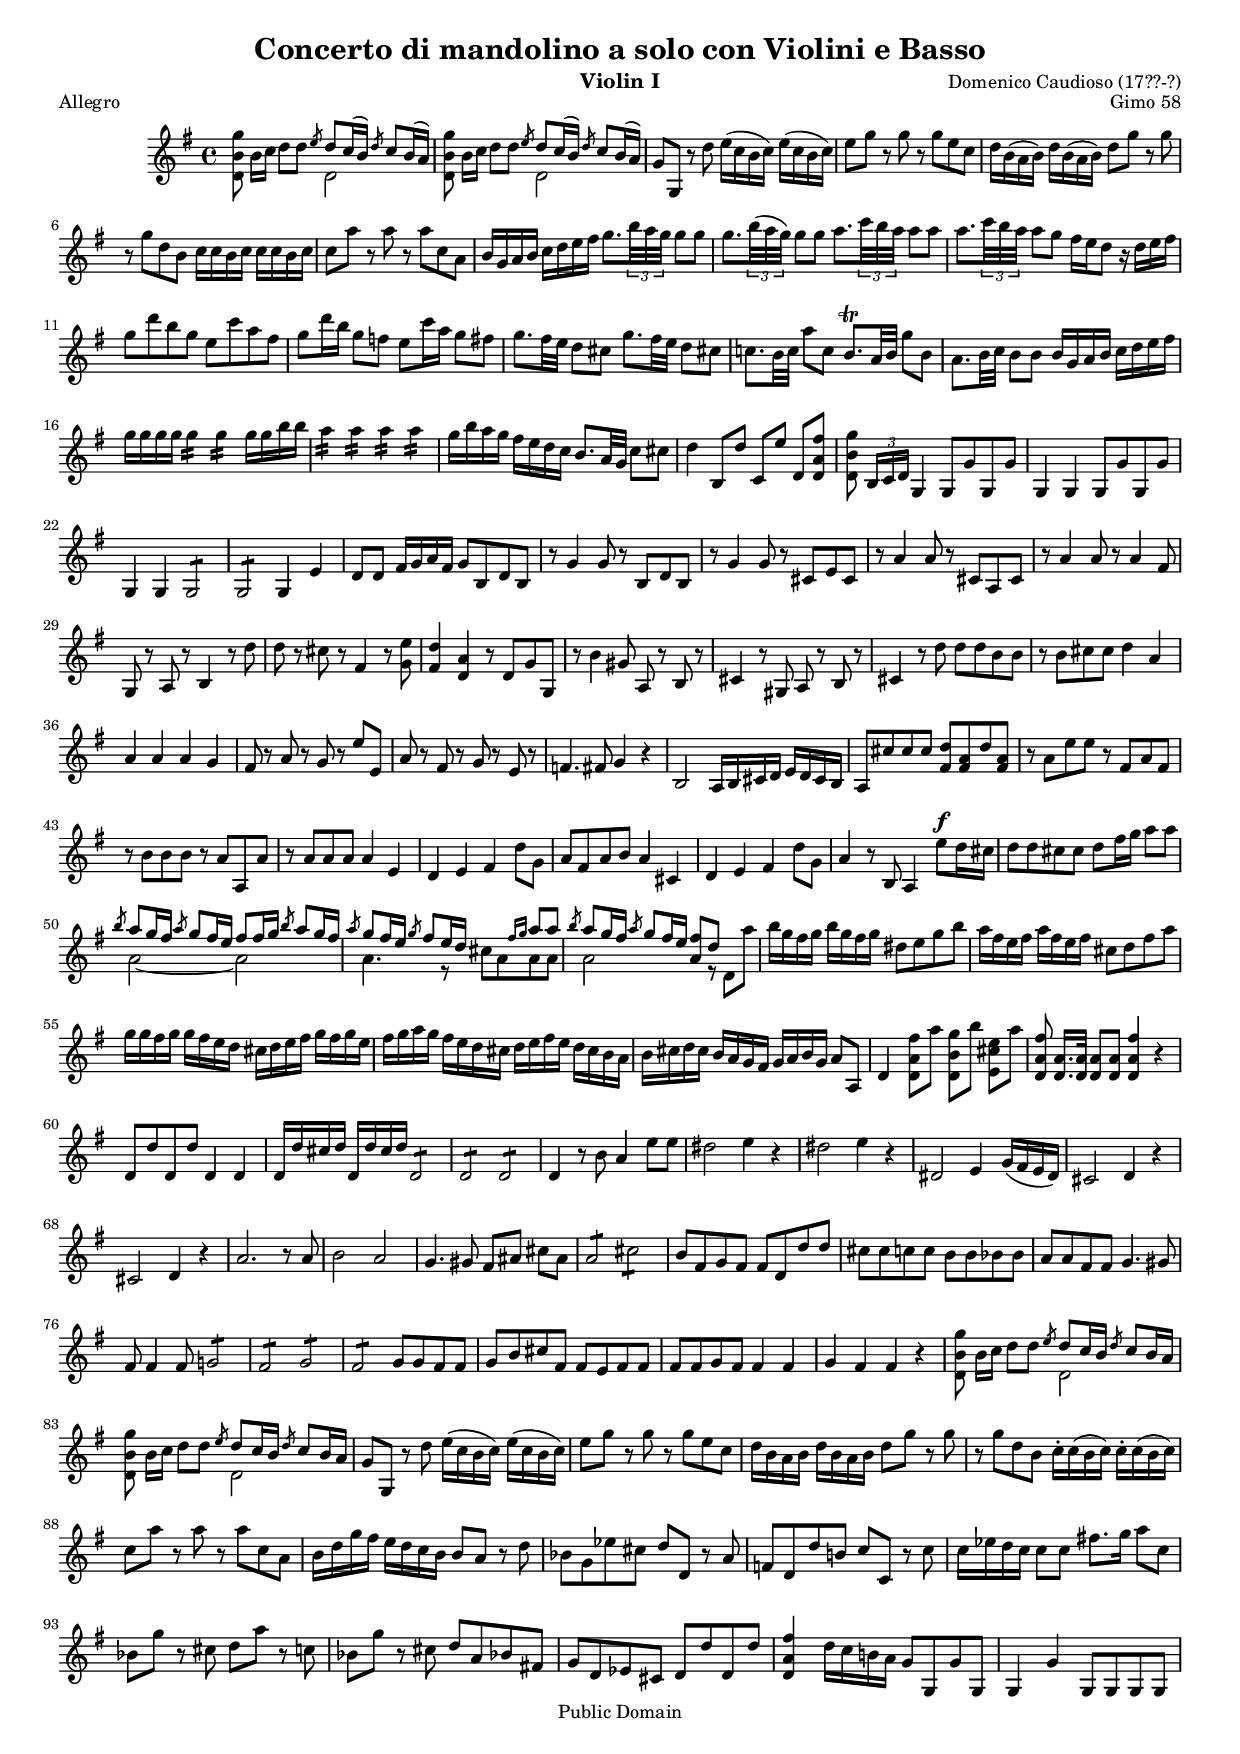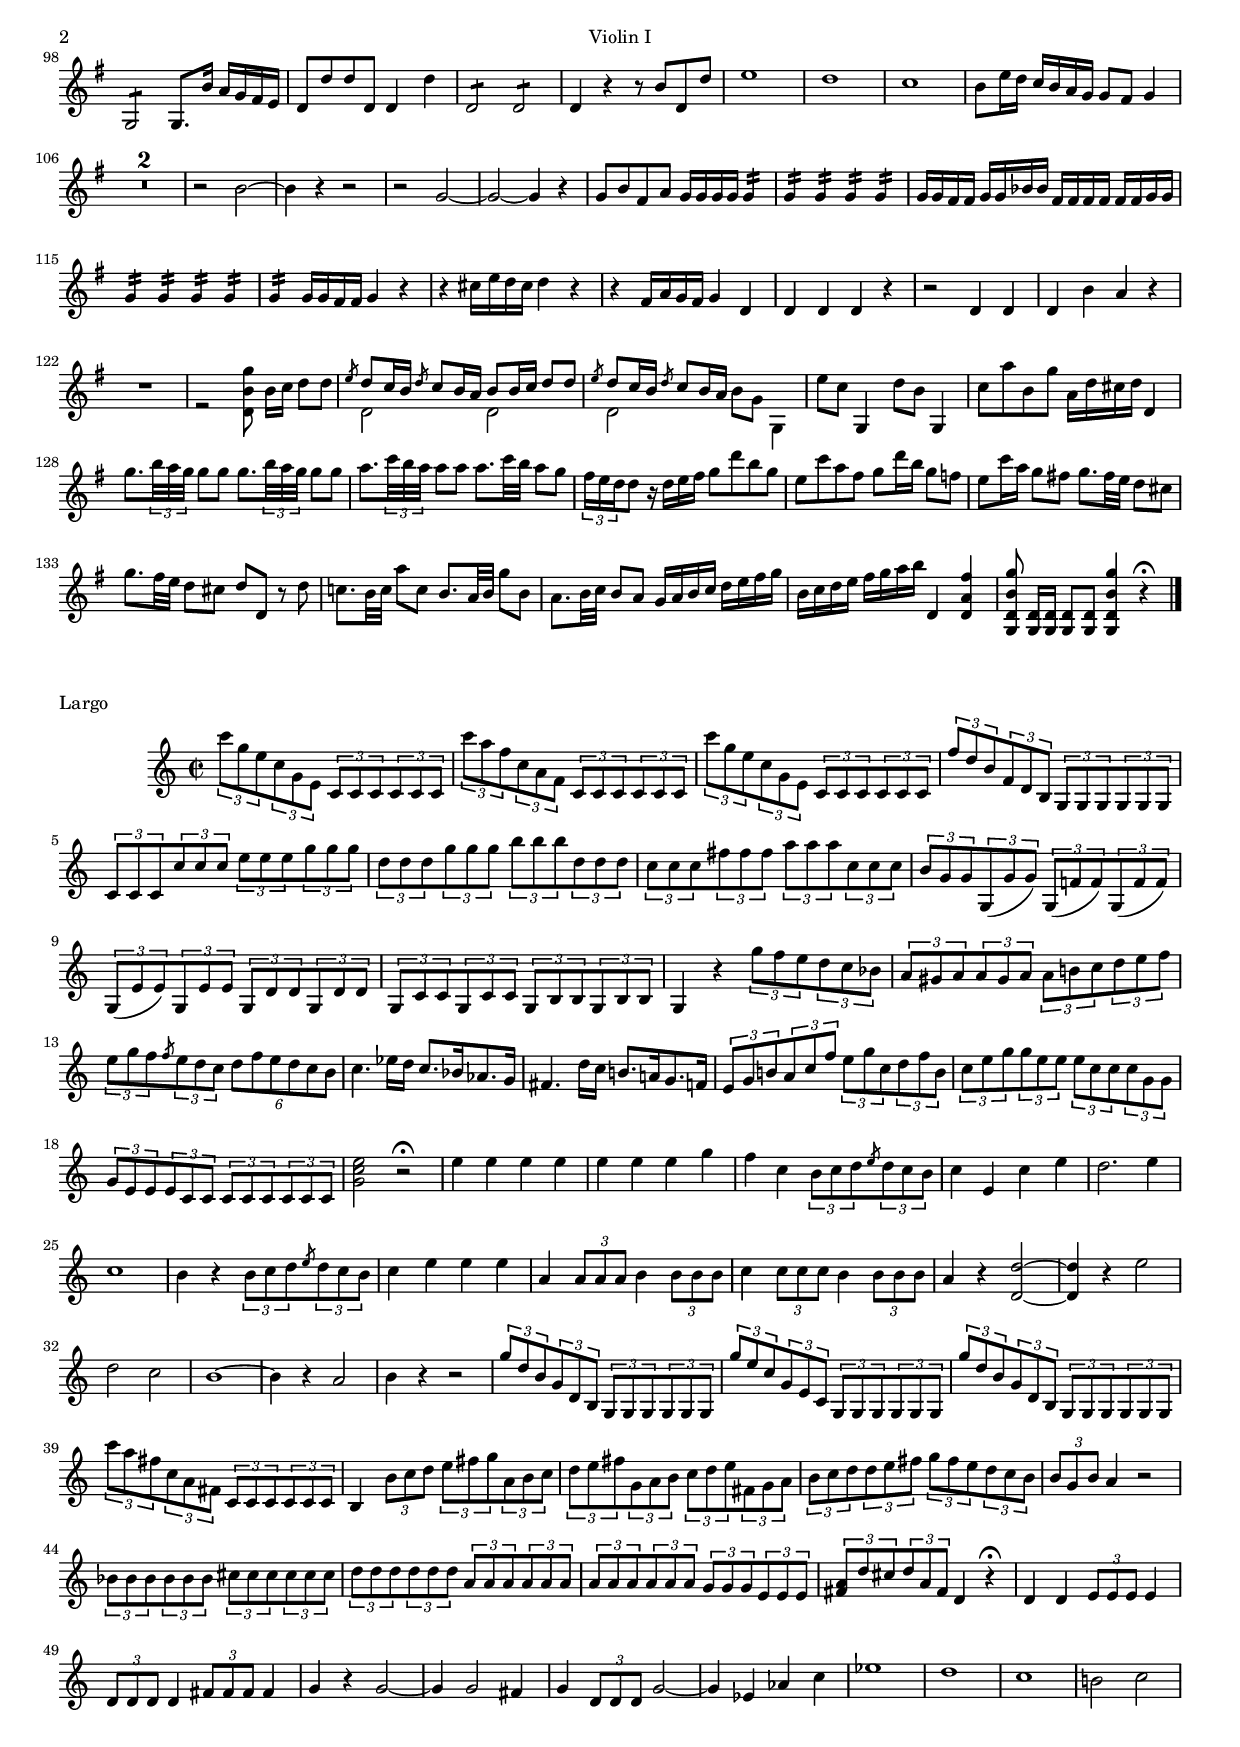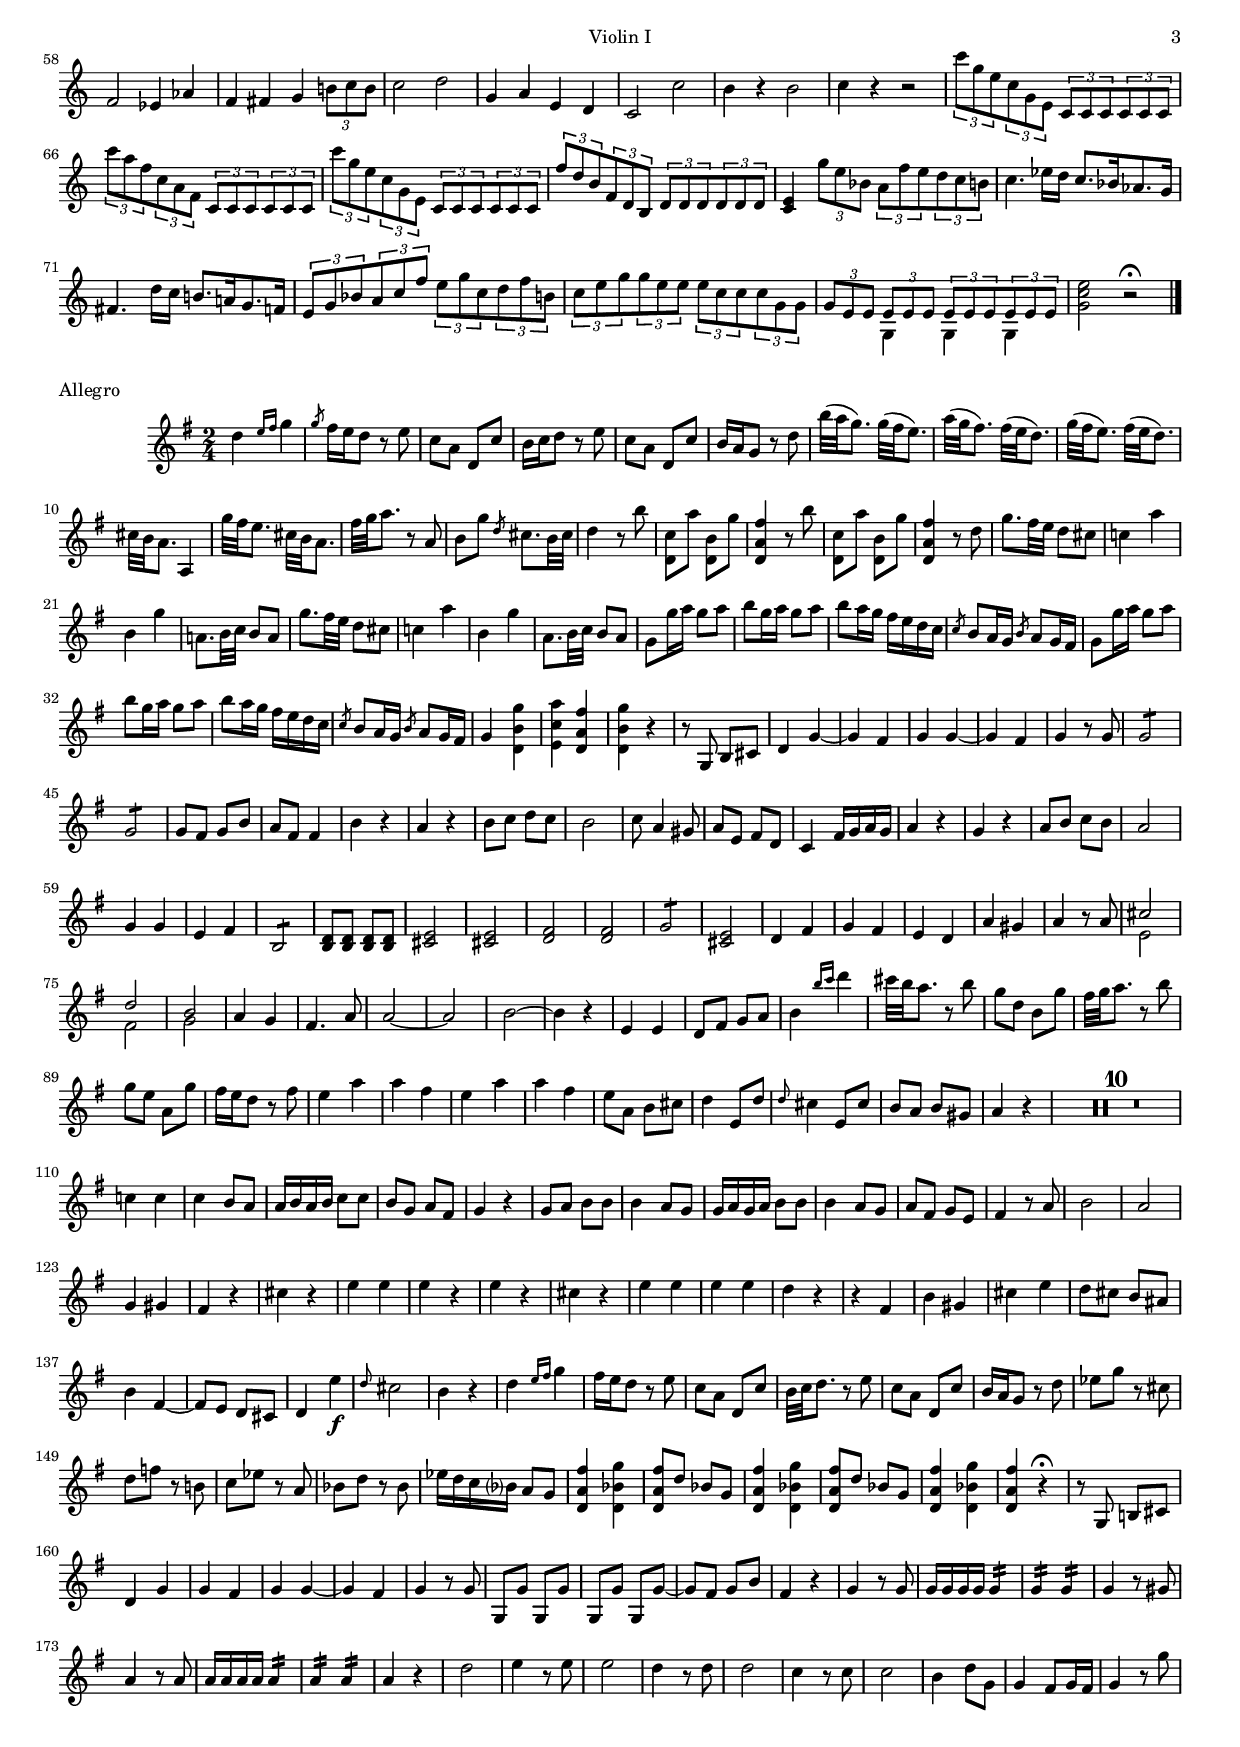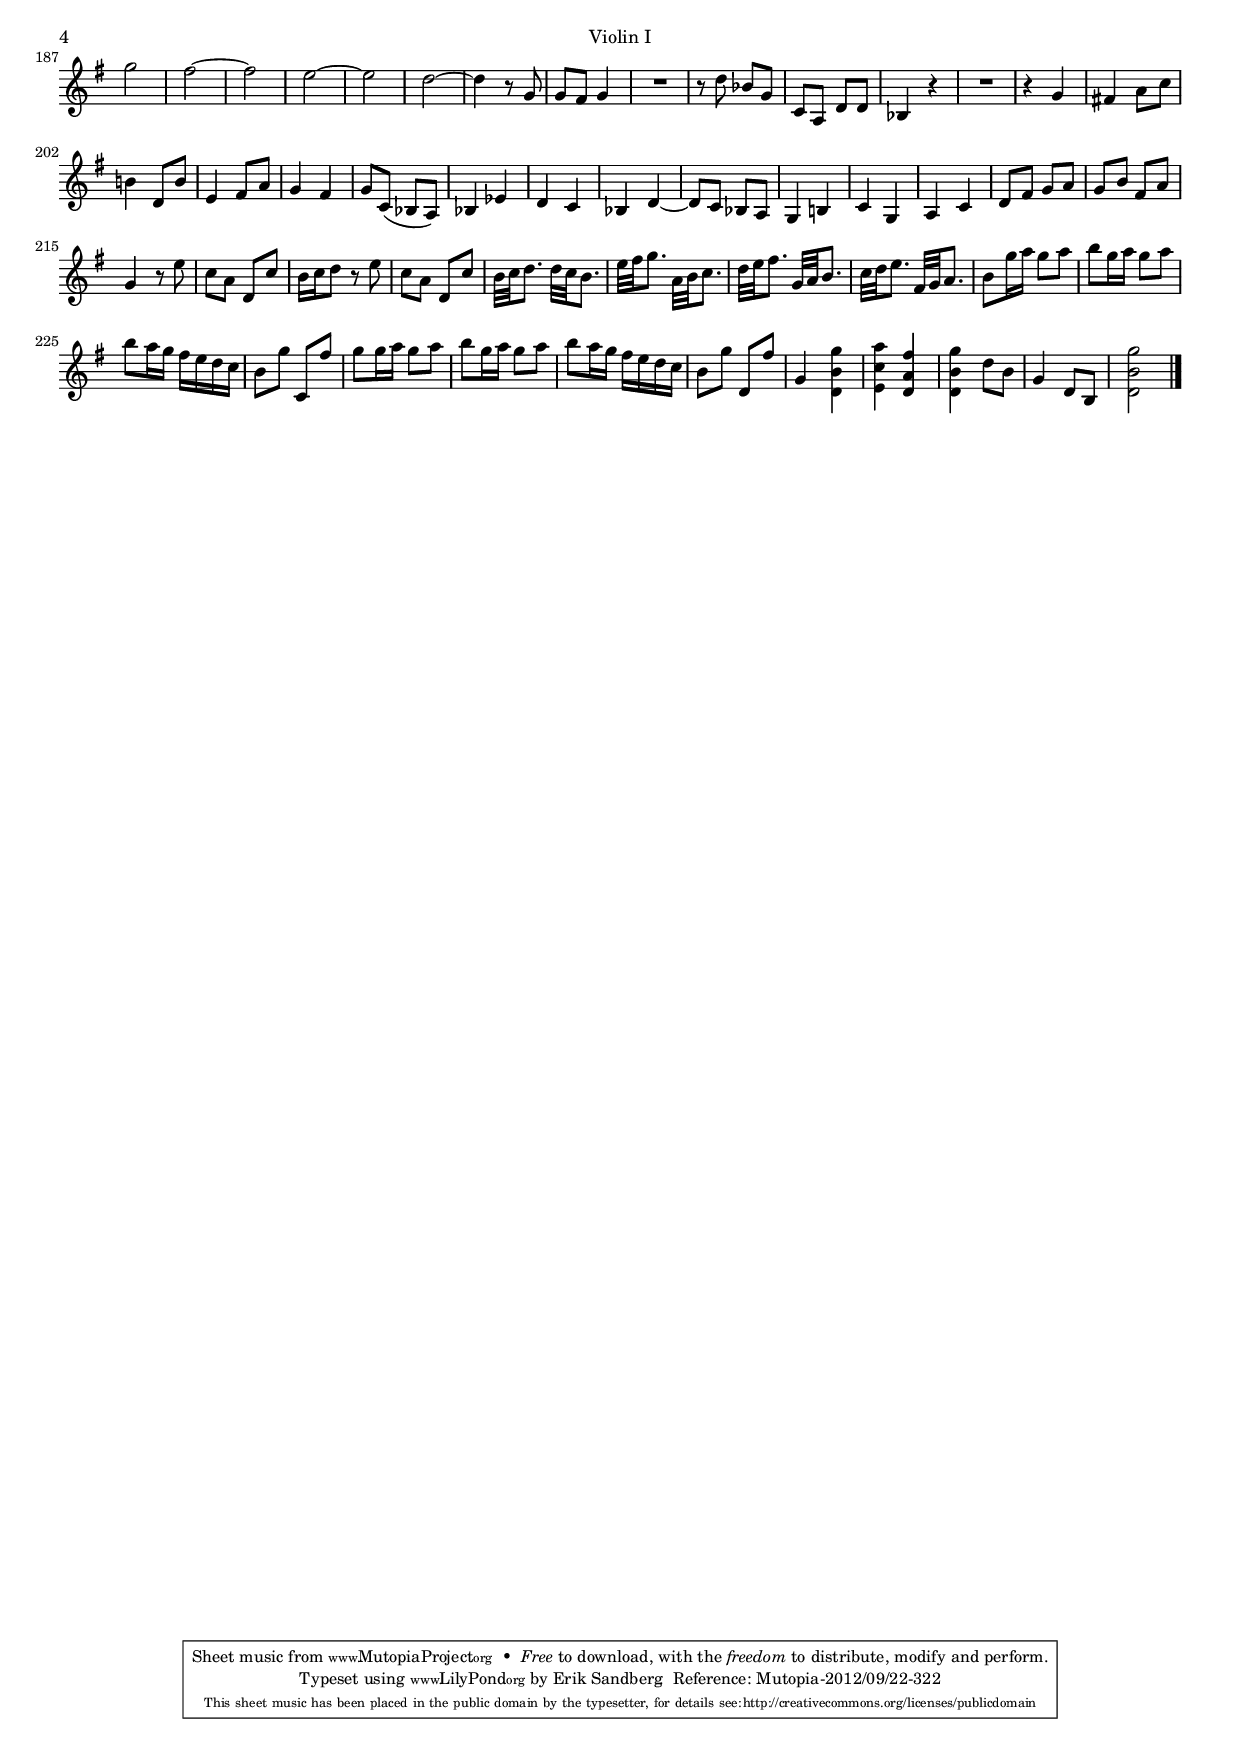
\version "2.16.0"

Instrument = "Violin I"
\include "header.ly"
\version "2.16.0"

IVlnI =  \relative c''' {
  \clef "treble"
  \key g\major
  \time 4/4

  \set Score.skipBars = ##t

  % end beams on quarters by default, and on halfs for eights.

  %1 page 16
  <g b, d,>8  b,16[ c]  <<{s4 \slashedGrace e8 d c16(  b) \slashedGrace d8 c b16(  a)} \\ {d8 d d,2}>> |
  <g' b, d,>8  b,16[ c] <<{s4 \slashedGrace e8 d c16(  b) \slashedGrace d8 c b16(  a)} \\ {d8 d d,2}>> |
  g8 g, r d'' e16( c b  c) e( c b  c) |
  e8 g r g r g e c |
  d16 b( a  b) d b( a  b) d8 g r g |
  r g d b c16 c b c c c b c |
  c8 a' r a r a c, a |
  b16 g a b c d e fis g8. \times 2/3 {b32 a g} g8 g |
  g8. \times 2/3 {b32( a  g)} g8 g a8. \times 2/3 {c32 b a} a8 a |
  %10 Note: the dot in a8. was left out in the manuscript.
  a8. \times 2/3 {c32 b a} a8 g fis16 e d8 r16 d e fis |
  g8 d' b g e c' a fis |
  g d'16 b g8 f e c'16 a g8 fis |
  g8. fis32 e d8 cis g'8. fis32 e d8 cis! |
  c!8. b32 c a'8 c, b8.^\trill a32 b g'8 b, |
  a8. b32 c b8 b b16 g a b c d e fis |
  %16 Note: Only the noteheads of the g4: notes are written out in the manuscript.
  g16 g g g g4:16 g: g16 g b b |
  a4: a: a: a: |
  g16 b a g fis e d c b8. a32 g c8 cis |
  d4  b,8[ d']  c,[ e']  d,[ <fis' a, d,>] |
  <g b, d,> \times 2/3 { b,,16[ c d]} g,4 g8 g' g, g' |
  %21
  g,4 g g8 g' g, g' |
  g,4 g g2:8 |
  g: g4 e' | 
  d8 d fis16 g a fis g8 b, d b |
  r8 g'4 g8 r b, d b |
  r g'4 g8 r cis, e cis |
  r a'4 a8 r cis, a cis |
  r a'4 a8 r a4 fis8 |
  %29
  g, r a r b4 r8 d' |
  d r cis r fis,4 r8 <e' g,> |
  <d fis,>4 <a d,> r8 d, g g, |
  r b'4 gis8 a, r b r |
  cis4 r8 gis a r b r |
  cis4 r8 d' d d b b |
  r b cis cis d4 a | 
  %36
  a a a g |
  fis8 r a r g r e' e, |
  a r fis r g r e r |
  f4. fis8 g4 r |
  b,2 a16 b cis d  e d cis b |
  a8 cis' cis cis <d fis,> <a fis> d <a fis> |
  %42
  r a e' e r fis, a fis |
  r b b b r a a, a' |
  r a a a a4 e |
  d e fis d'8 g, |
  a fis a b a4 cis, |
  d e fis d'8 g, |
  a4 r8 b, a4 e''8^\f d16 cis |
  %49 Note: The \slashedGrace b8 was not present in the manuscript.
  <<
  {s1 |
  \slashedGrace b'8 a g16 fis \slashedGrace a8 g fis16 e fis8 fis16 g \slashedGrace b8 a g16 fis |
  \slashedGrace a8 g fis16 e \slashedGrace g8 fis e16 d s4 \grace{fis16[ g]} a8 a |
  \slashedGrace b8 a g16 fis \slashedGrace a8 g fis16 e <fis a,>8[ d]} \\
  {d8 d cis cis d8 fis16 g a8 a |
  a,2~a |
  a4. r8 cis8 a a a |
  a2 s8 r d,8[ a'']}
  >>
  b16 g fis g b g fis g dis8 e g b |
  a16 fis e fis a fis e fis cis8 d fis a |
  g16 g fis g g fis e d cis d e fis g fis g e |
  fis g a g fis e d cis d e fis e d cis b a |
  b cis d cis b a g fis g a b g a8 a, |
  d4 <fis' a, d,>8[ a] <g b, d,>[ b] <e, cis e,>[ a] |
  <fis a, d,>8  <a, d,>16.[ q32]  q8[ q] <fis' a, d,>4 r4 |
  %60
  d,8 d' d, d' d,4 d |
  d16 d' cis d d, d' cis d d,2:8 |
  d: d: |
  d4 r8 b'8 a4 e'8 e |
  dis2 e4 r |
  dis2 e4 r |
  dis,2 e4 g16( fis e  dis) |
  cis2 d4 r |
  cis2 d4 r |
  %69
  a'2. r8 a |
  b2 a |
  g4. gis8  fis[ ais]  cis[ ais] |
  %72 page 17
  a2: cis: |
  b8 fis g fis fis d d' d |
  cis cis c c b b bes bes |
  a a fis fis g4. gis8 |
  %76
  fis fis4 fis8 g!2: |
  fis: g: |
  fis: g8 g fis fis |
  g b cis fis, fis e fis fis |
  fis fis g fis fis4 fis |
  g fis fis r |
  %82
  <<
  {s2 \slashedGrace e'8 d c16 b \slashedGrace d8 c b16 a |
  s2 \slashedGrace e'8 d c16 b \slashedGrace d8 c b16 a} \\
  {<g' b, d,>8  b,16[ c]  d8[ d] d,2 |
  <g' b, d,>8  b,16[ c]  d8[ d] d,2}
  >>
  g8 g, r d'' e16( c b  c) e( c b  c) |
  e8 g r g r g e c |
  d16 b a b d b a b d8 g r g |
  r g d b c16-. c( b  c) c-. c( b  c) |
  c8 a' r a r a c, a |
  %89
  b16 d g fis e d c b b8 a r d |
  bes g es' cis d d, r a' |
  f d d' b! c c, r c' |
  c16 es d c c8 c fis!8. g16 a8 c, |
  bes g' r cis, d a' r c, |
  bes g' r cis, d a bes! fis! |
  g d es cis d d' d, d' |
  %96
  <fis a, d,>4 d16 c b! a g8 g, g' g, |
  g4 g' g,8 g g g |
  g2: g8. b'16 a g fis e |
  d8 d' d d, d4 d' |
  d,2: d: |
  d4 r r8 b' d, d' |
  e1 |
  d |
  c |
  b8 e16 d c b a g g8 fis g4 |
  %106
  R1*2 |
  r2 b2~ |
  b4 r r2 |
  r g2~ |
  g~ g4 r |
  %112
  g8 b fis a g16 g g g g4:16 |
  g: g: g: g: |
  g16 g fis fis g g bes bes fis fis fis fis fis fis g g |
  g4: g: g: g: |
  g: g16 g fis fis g4 r |
  %117
  r cis16 e d cis d4 r |
  r fis,16 a g fis g4 d |
  d d d r |
  r2 d4 d |
  d b' a r |
  R1 |
  %123
  <<
  {s1 |
  \slashedGrace e'8 d c16 b \slashedGrace d8 c b16 a b8 b16 c  d8[ d] |
  \slashedGrace e8 d c16 b \slashedGrace d8 c b16 a s2} \\
  {r2 <g' b, d,>8  b,16[ c] d8 d |
  d,2 d |
  d2 b'8 g g,4}
  >>
  e''8 c g,4 d''8 b g,4 |
   c'8[ a' b, g'] a,16 d cis d d,4 |
  g'8. \times 2/3 {b32 a g} g8 g g8. \times 2/3 {b32 a g} g8 g |
  a8. \times 2/3 {c32 b a} a8 a a8. c32 b a8 g |
  %130 Note:  d16[ e fis] was  d32[ e fis] in the manuscript
  \times 2/3 {fis16 e d} d8 r16  d16[ e fis]  g8[ d' b g] |
   e[ c' a fis] g d'16 b g8 f |
  e c'16 a g8 fis! g8. fis32 e d8 cis |
  g'8. fis32 e d8 cis d d, r d' |
  c!8. b32 c a'8 c, b8. a32 b g'8 b, |
  a8. b32 c b8 a g16 a b c d e fis g |
  b, c d e fis g a b d,,4 <fis' a, d,> |
  %137
  <g b, d, g,>8 <d, g,>16[ <d g,>] <d g,>8[ <d g,>] <g' b, d, g,>4 r4^\fermata \bar "|."
}

\version "2.16.0"

% toggles tuplet spanner duration
six = \set Staff.tupletSpannerDuration = #(ly:make-moment 1 2)
three = \set Staff.tupletSpannerDuration = #(ly:make-moment 1 4)

IIVlnI =  \relative c''' {
  \clef "treble"
  \key c\major
  \time 2/2

  % end beams on quarters by default

  %1 page 18
  \three \times 2/3 {c8 g e c g e c c c c c c |
  %2 Note: The second f looks like an e
  c'' a f c a f c c c c c c |
  c'' g e c g e c c c c c c |
  f' d b f d b g g g g g g |
  %5
  c c c c' c c e e e g g g |
  d d d g g g b b b d, d d |
  c c c fis fis fis a a a c, c c |
  b g g g,( g'  g) g,( f'!  f) g,( f'  f) |
  g,( e'  e) g, e' e g, d' d g, d' d |
  g, c c g c c g b b g b b} |
  %11
  g4 r \times 2/3 {g''8 f e d c bes |
  a gis a a gis a a b! c d e f |
  e g f} \slashedGrace f \times 2/3 {e d c} \six \times 4/6 { d[ f e d c b]} |
  \three c4. es16 d  c8.[ bes16 as8. g16] |
  fis4. d'16 c  b!8.[ a!16 g8. f16] |
  %16 Note: Weird: b! ... b in violin , bes! ... b! in mandolin
  \times 2/3 {e8 g b! a c f e g c, d f b, |
  c e g g e e e c c c g g |
  %18
  g e e e c c c c c c c c} |
  <e' c g>2 r2^\fermata |
  e4 e e e | 
  e e e g |
  f c \times 2/3 {b8 c d} \slashedGrace e \times 2/3 {d c b} |
  c4 e, c' e |
  d2. e4 |
  %25
  c1 |
  b4 r \times 2/3 {b8 c d} \slashedGrace e \times 2/3 {d c b} |
  c4 e e e |
  a, \times 2/3 {a8 a a} b4 \times 2/3 {b8 b b} |
  c4 \times 2/3 {c8 c c} b4 \times 2/3 {b8 b b} |
  a4 r <d d,>2 ~ |
  %31
  <d d,>4 r e2 | 
  d c |
  b1~ |
  b4 r a2 |
  b4 r r2 |
  %36
  \times 2/3 {g'8 d b g d b g g g g g g |
  g'' e c g e c g g g g g g |
  g'' d b g d b g g g g g g |
  c'' a fis c a fis c c c c c c} |
  %40 page 19
  b4 \times 2/3 {b'8 c d e fis g a, b c |
  d e fis g, a b c d e fis, g a |
  b c d d e fis g fis e d c b |
  b g b} a4 r2 |
  \times 2/3 {bes8 bes bes bes bes bes cis cis cis cis cis cis |
  d d d d d d a a a a a a |
  a a a a a a g g g e e e |
  <a fis> d cis d a fis} d4 r^\fermata |
  %48
  d4 d \times 2/3 {e8 e e} e4 |
  \times 2/3 {d8 d d} d4 \times 2/3 {fis8 fis fis} fis4 |
  g r g2 ~ |
  g4 g2 fis4 |
  g \times 2/3 {d8 d d} g2 ~ |
  g4 es as c |
  %54
  es1 | d | c | b!2 c | f, es4 as |
  %59
  f fis g \times 2/3 {b!8 c b} |
  c2 d |
  g,4 a e d |
  c2 c' |
  b4 r b2 |
  c4 r r2 |
  %65
  \three \times 2/3 {c'8 g e c g e c c c c c c |
  %66 Note: The second f looks like an e
  c'' a f c a f c c c c c c |
  c'' g e c g e c c c c c c |
  f' d b f d b d d d d d d} |
  <e c>4 \times 2/3 {g'8 e bes a f' e d c b} |
  %70
  c4. es16 d  c8.[ bes16 as8. g16] |
  fis4. d'16 c  b!8.[ a!16 g8. f16] |
  \times 2/3 {e8 g bes a c f e g c, d f b, |
  c e g g e e e c c c g g |
  g e e} <<\times 2/3 {e e e e e e e e e} \\ {g,4 g g}>> |
  %75
  <e'' c g>2 r2^\fermata \bar "|."
}

\version "2.16.0"

IIIVlnI =  \relative c'' {
  \clef "treble"
  \key g\major
  \time 2/4

  \set Score.skipBars = ##t

  % end beams on quarters by default, but beam four eights together

  %1 page 13
  d4 \grace{e16[ fis]} g4 |
  \slashedGrace g8 fis16 e d8 r e |
  c a d, c' |
  b16 c d8 r e |
  c a d, c' |
  b16 a g8 r d' |
  %7
  b'32( a  g8.) g32( fis  e8.) |
  a32( g  fis8.) fis32( e  d8.) |
  g32( fis  e8.) fis32( e  d8.) |
  cis32 b a8. a,4 |
  %11 Note: the sharp before cis32 is a flat in the manuscript
  g''32 fis e8. cis32 b a8. |
  fis'32 g a8. r8 a, |
  b g' \slashedGrace d cis8. b32 cis |
  d4 r8 b' |
  <c, d,> a' <b, d,> g' |
  %16
  <fis a, d,>4 r8 b
  <c, d,> a' <b, d,> g' |
  <fis a, d,>4 r8 d |
  g8. fis32 e d8 cis |
  c!4 a' |
  b, g' |
  %22
  a,!8. b32 c b8 a |
  %23 Note: The sharp before the cis looks exactly like a natural sign, but can't be.
  g'8. fis32 e d8 cis |
  c!4 a' |
  b, g' |
  a,8. b32 c b8 a |
  g g'16 a g8 a |
  b g16 a g8 a |
  b a16 g fis e d c |
  %30
  \slashedGrace c8 b a16 g \slashedGrace b8 a g16 fis |
  g8 g'16 a g8 a |
  b g16 a g8 a |
  b a16 g fis e d c |
  \slashedGrace c8 b a16 g \slashedGrace b8 a g16 fis |
  %35 Note: The g4 looks like a very clear a4 in the manuscript
  g4 <g' b, d,> |
  %36 Note: <a c, e,> looks just like <a c, d,> in the manuscript
  <a c, e,> <fis a, d,> |
  <g b, d,> r |
  %38
  r8 g,, b cis | d4 g~ | g fis | g g~ | g fis | g r8 g | g2:8 | g: |
  g8 fis g b | a fis fis4 | b r | a r | b8 c d c | b2 |
  %52
  c8 a4 gis8 | a e fis d | c4 fis16 g a g | a4 r | g r | a8 b c b |
  a2 | g4 g | e fis | b,2: | <d b>8 q q q | <e: cis:>2 | <e: cis:> |
  %65
  <fis: d:> | <fis: d:> | g: | <e: cis:> | d4 fis | g fis | e d |
  a' gis | a r8 a | <<cis2 \\ e,>> | <<d' \\ fis,>> | <<b \\ g>> |
  %77
  a4 g | fis4. a8 | a2 ~ | a | b2 ~ | b4 r | e, e | d8 fis g a |
  %85
  b4 \grace{b'16[ c]}
 d4 | cis32 b a8. r8 b |
  g d b g' | fis32 g a8. r8 b | g e a, g' | fis16 e d8 r fis |
  %91
  e4 a | a fis | e a | a fis | e8 a, b cis | d4 e,8 d' |
  \grace d8 cis4 e,8 cis' | b a b gis | a4 r |
  %100
  R2*10
  %110
  c!4 c | c b8 a | a16 b a b c8 c | b g a fis | g4 r |
  g8 a b b | b4 a8 g g16 a g a b8 b | b4 a8 g | a fis g e |
  %120
  fis4 r8 a | b2 | a | g4 gis | fis r | cis' r | e e | e r |
  e r | cis r | e e | e e | d r | r fis, | b gis | cis e |
  %136
  d8 cis b ais | b4 fis~ | fis8 e d cis |
  d4 e'_\f | \grace d8 cis2 | b4 r |
  %142
  d4 \grace{e16[ fis]} g4 | fis16 e d8 r e | c a d, c' |
  b32 c d8. r8 e | c a d, c' |
  %147
  b16 a g8 r d' | es g r cis, | d f r b,! | c es r a, | bes d r bes |
  es16 d c bes? a8 g | <fis' a, d,>4 <g bes, d,> | <fis a, d,>8 d bes g |
  %155
  <fis' a, d,>4 <g bes, d,> | <fis a, d,>8 d bes g |
  <fis' a, d,>4 <g bes, d,> |
  %158 page 21
  <fis a, d,>4 r^\fermata | r8 g,, b! cis | d4 g | g fis | g g ~ | g fis |
  g r8 g | g, g' g, g' | g, g' g, g'~ | g fis g b | fis4 r | g r8 g |
  %170
  g16 g g g g4:16 | g: g: | g r8 gis | a4 r8 a | a16 a a a a4: | a: a: |
  a r | d2 | e4 r8 e | e2 | d4 r8 d | d2 | c4 r8 c | c2 | b4 d8 g, |
  %185
  g4 fis8 g16 fis | g4 r8 g' | g2 | fis~ | fis | e~ | e | d~ | d4 r8 g, |
  g fis g4 | R2 | r8 d' bes g | c, a d d | bes4 r | R2 | r4 g' |
  %201
  fis! a8 c | b!4 d,8 b' | e,4 fis8 a | g4 fis | g8 c,( bes  a) |
  bes4 es | d c | bes d~ | d8 c bes a | g4 b! | c g | a c |
  %213
  d8 fis g a | g b fis a | g4 r8 e' | c a d, c' | b16 c d8 r e |
  c a d, c' |
  %219
  b32 c d8. d32 c b8. | e32 fis g8. a,32 b c8. |
  d32 e fis8. g,32 a b8. | c32 d e8. fis,32 g a8. |
  b8 g'16 a g8 a | b g16 a g8 a | b a16 g fis e d c | b8 g' c,, fis' |
  %227
  g8 g16 a g8 a | b g16 a g8 a | b a16 g fis e d c | b8 g' d, fis' |
  g,4 <g' b, d,> | <a c, e,> <fis a, d,> | <g b, d,> d8 b | g4 d8 b |
  %235
  <g'' b, d,>2 \bar "|."
}



#(set-global-staff-size 16)

\score {
  \context Staff \IVlnI

  \header {piece = "Allegro" opus = "Gimo 58"}
  \layout {\context {\Staff \override VerticalAxisGroup #'minimum-Y-extent = #'(-4 . 4) }}
  
  \midi {
    \tempo 4 = 100
    }


}

\score {
  \context Staff \IIVlnI

  \header {piece = "Largo"}
  \layout {\context {\Staff \override VerticalAxisGroup #'minimum-Y-extent = #'(-4 . 4) }}
  
  \midi {
    \tempo 4 = 80
    }


}

\score {
  \context Staff \IIIVlnI

  \header {piece = "Allegro"}
  \layout {\context {\Staff \override VerticalAxisGroup #'minimum-Y-extent = #'(-4 . 4) }}
  
  \midi {
    \tempo 4 = 120
    }


}
